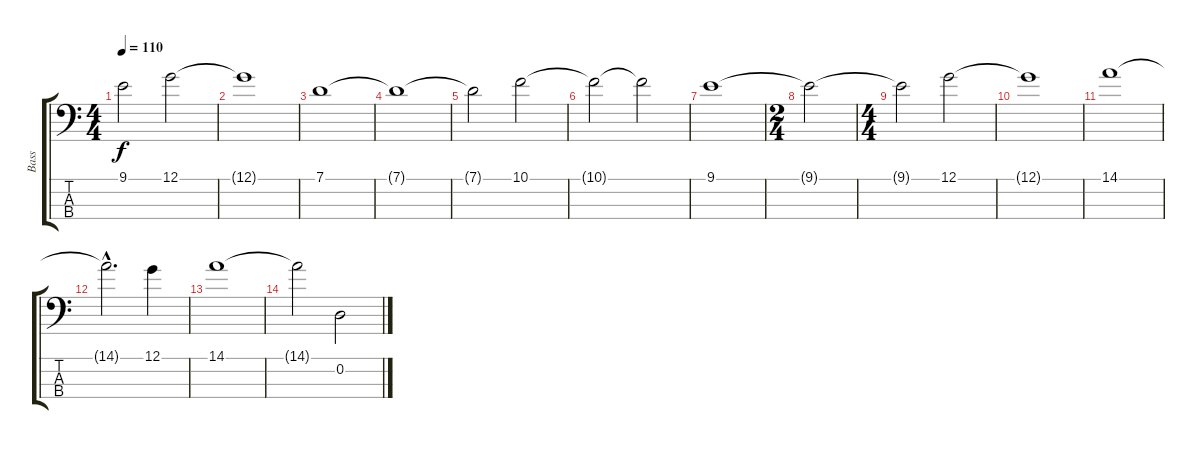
\track ("Bass" "Bass") {instrument fretlessbass}
\staff {score tabs}
\tuning (G2 D2 A1 E1) {hide}
\ts (4 4)
\tempo 110
\clef f4
\ks c
9.1{t}.2{dy f} 12.1.2 |
12.1{t}.1 |
7.1.1 |
7.1{t}.1 |
7.1{t}.2 10.1.2 |
10.1{t}.2 10.1{t}.2 |
9.1.1 |
\ts (2 4)
9.1{t}.2 |
\ts (4 4)
9.1{t}.2 12.1.2 |
12.1{t}.1 |
14.1.1 |
14.1{hac t}.2{d} 12.1.4 |
14.1.1 |
14.1{t}.2 0.2.2
